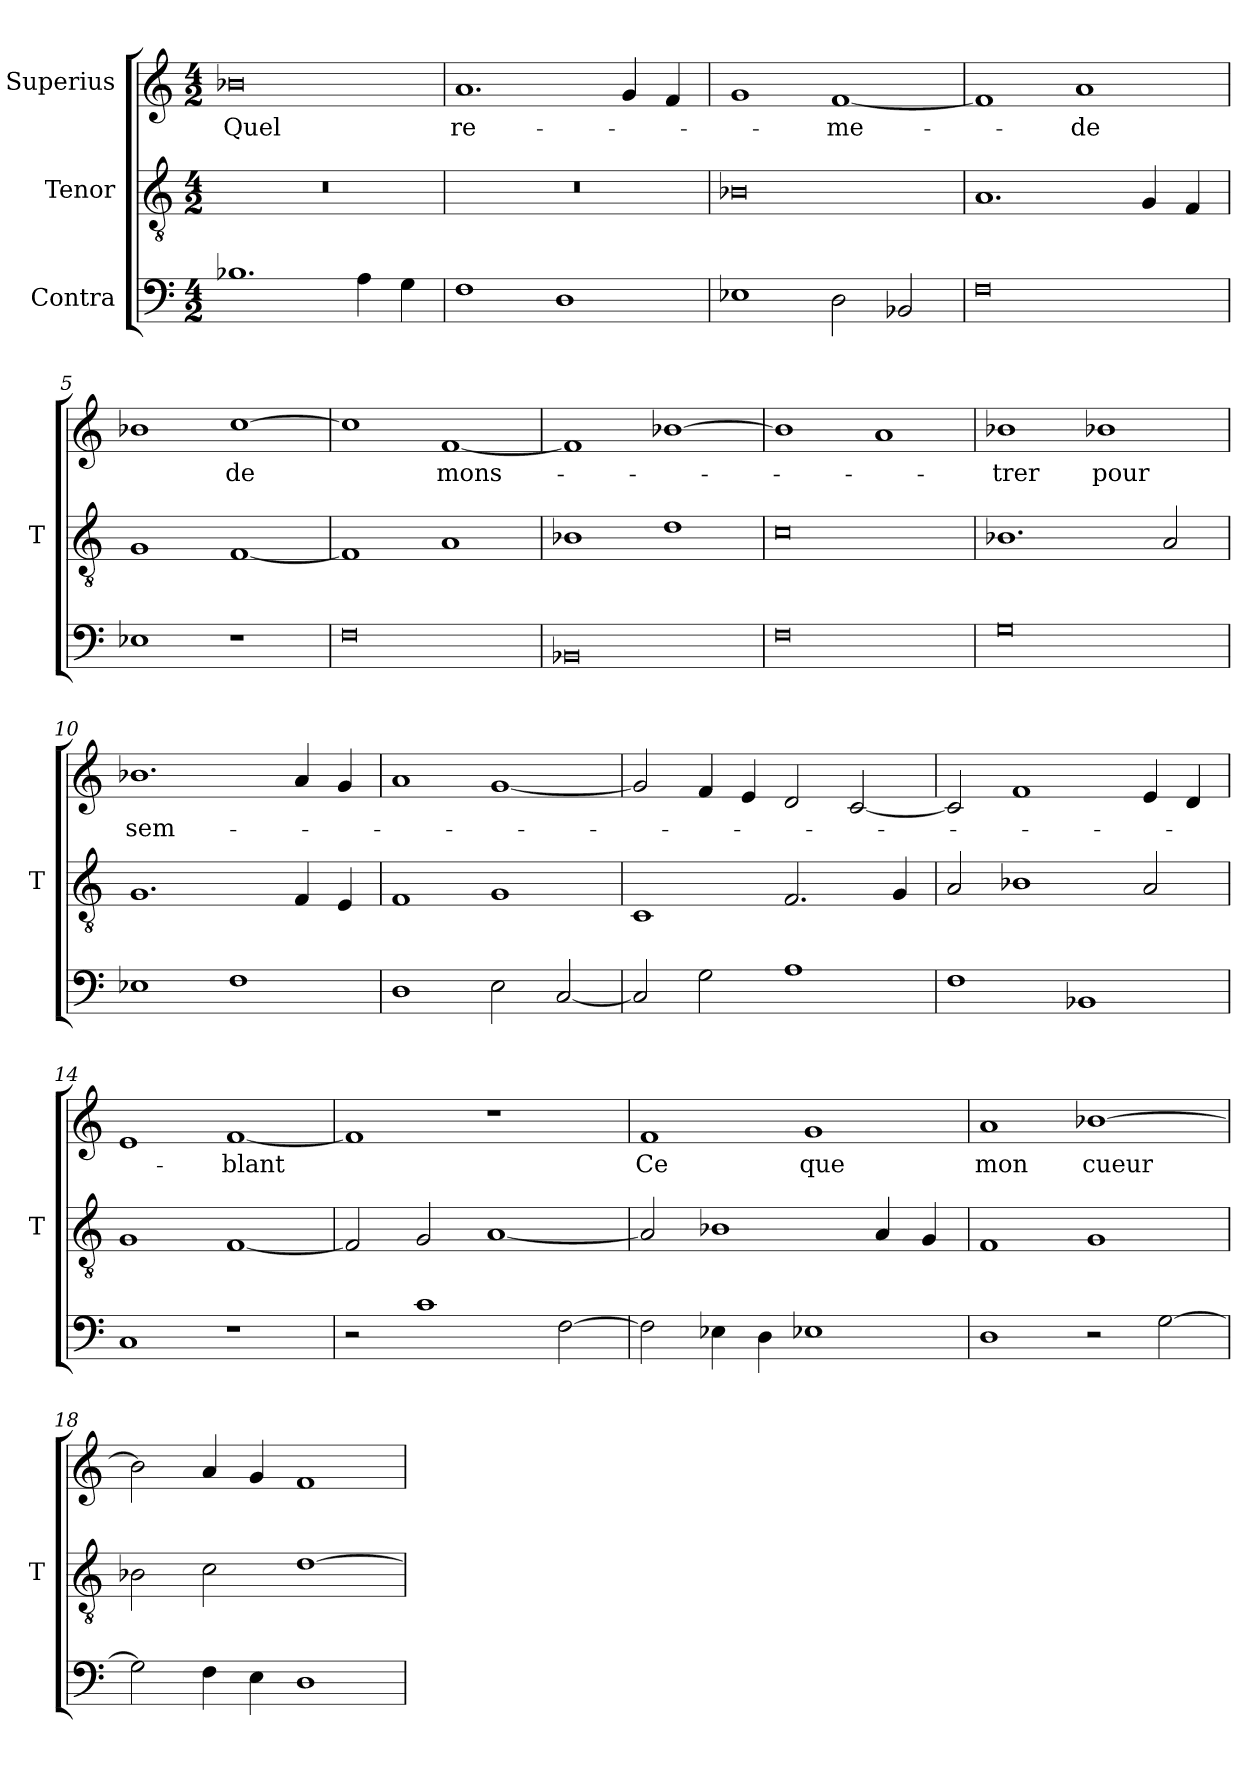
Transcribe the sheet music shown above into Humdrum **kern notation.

**kern	**kern	**kern	**text
*part3	*part2	*part1	*part1
*staff3	*staff2	*staff1	*staff1
*I"Contra	*I"Tenor	*I"Superius	*
*	*I'T	*	*
*clefF4	*clefGv2	*clefG2	*
*M4/2	*M4/2	*M4/2	*
=1	=1	=1	=1
1.B-X	0r	0b-X	-Quel
4A	.	.	.
4G	.	.	.
=2	=2	=2	=2
1F	0r	1.a	re-
1D	.	.	.
.	.	4g	.
.	.	4f	.
=3	=3	=3	=3
1E-X	0B-X	1g	.
2D	.	[1f	-me-
2BB-X	.	.	.
=4	=4	=4	=4
0F	1.A	1f]	.
.	.	1a	-de
.	4G	.	.
.	4F	.	.
=5	=5	=5	=5
1E-X	1G	1b-X	.
1r	[1F	[1cc	-de
=6	=6	=6	=6
0F	1F]	1cc]	.
.	1A	[1f	mons-
=7	=7	=7	=7
0BB-X	1B-X	1f]	.
.	1d	[1b-X	.
=8	=8	=8	=8
0F	0c	1b-]	.
.	.	1a	.
=9	=9	=9	=9
0G	1.B-X	1b-X	-trer
.	.	1b-X	-pour
.	2A	.	.
=10	=10	=10	=10
1E-X	1.G	1.b-X	sem-
1F	.	.	.
.	4F	4a	.
.	4E	4g	.
=11	=11	=11	=11
1D	1F	1a	.
2E	1G	[1g	.
[2C	.	.	.
=12	=12	=12	=12
2C]	1C	2g]	.
2G	.	4f	.
.	.	4e	.
1A	2.F	2d	.
.	.	[2c	.
.	4G	.	.
=13	=13	=13	=13
1F	2A	2c]	.
.	1B-X	1f	.
1BB-X	.	.	.
.	2A	4e	.
.	.	4d	.
=14	=14	=14	=14
1C	1G	1e	.
1r	[1F	[1f	-blant
=15	=15	=15	=15
2r	2F]	1f]	.
1c	2G	.	.
.	[1A	1r	.
[2F	.	.	.
=16	=16	=16	=16
2F]	2A]	1f	-Ce
4E-X	1B-X	.	.
4D	.	.	.
1E-X	.	1g	-que
.	4A	.	.
.	4G	.	.
=17	=17	=17	=17
1D	1F	1a	-mon
2r	1G	[1b-X	-cueur
[2G	.	.	.
=18	=18	=18	=18
2G]	2B-X	2b-]	.
4F	2c	4a	.
4E	.	4g	.
1D	[1d	1f	.
=	=	=	=
*-	*-	*-	*-
